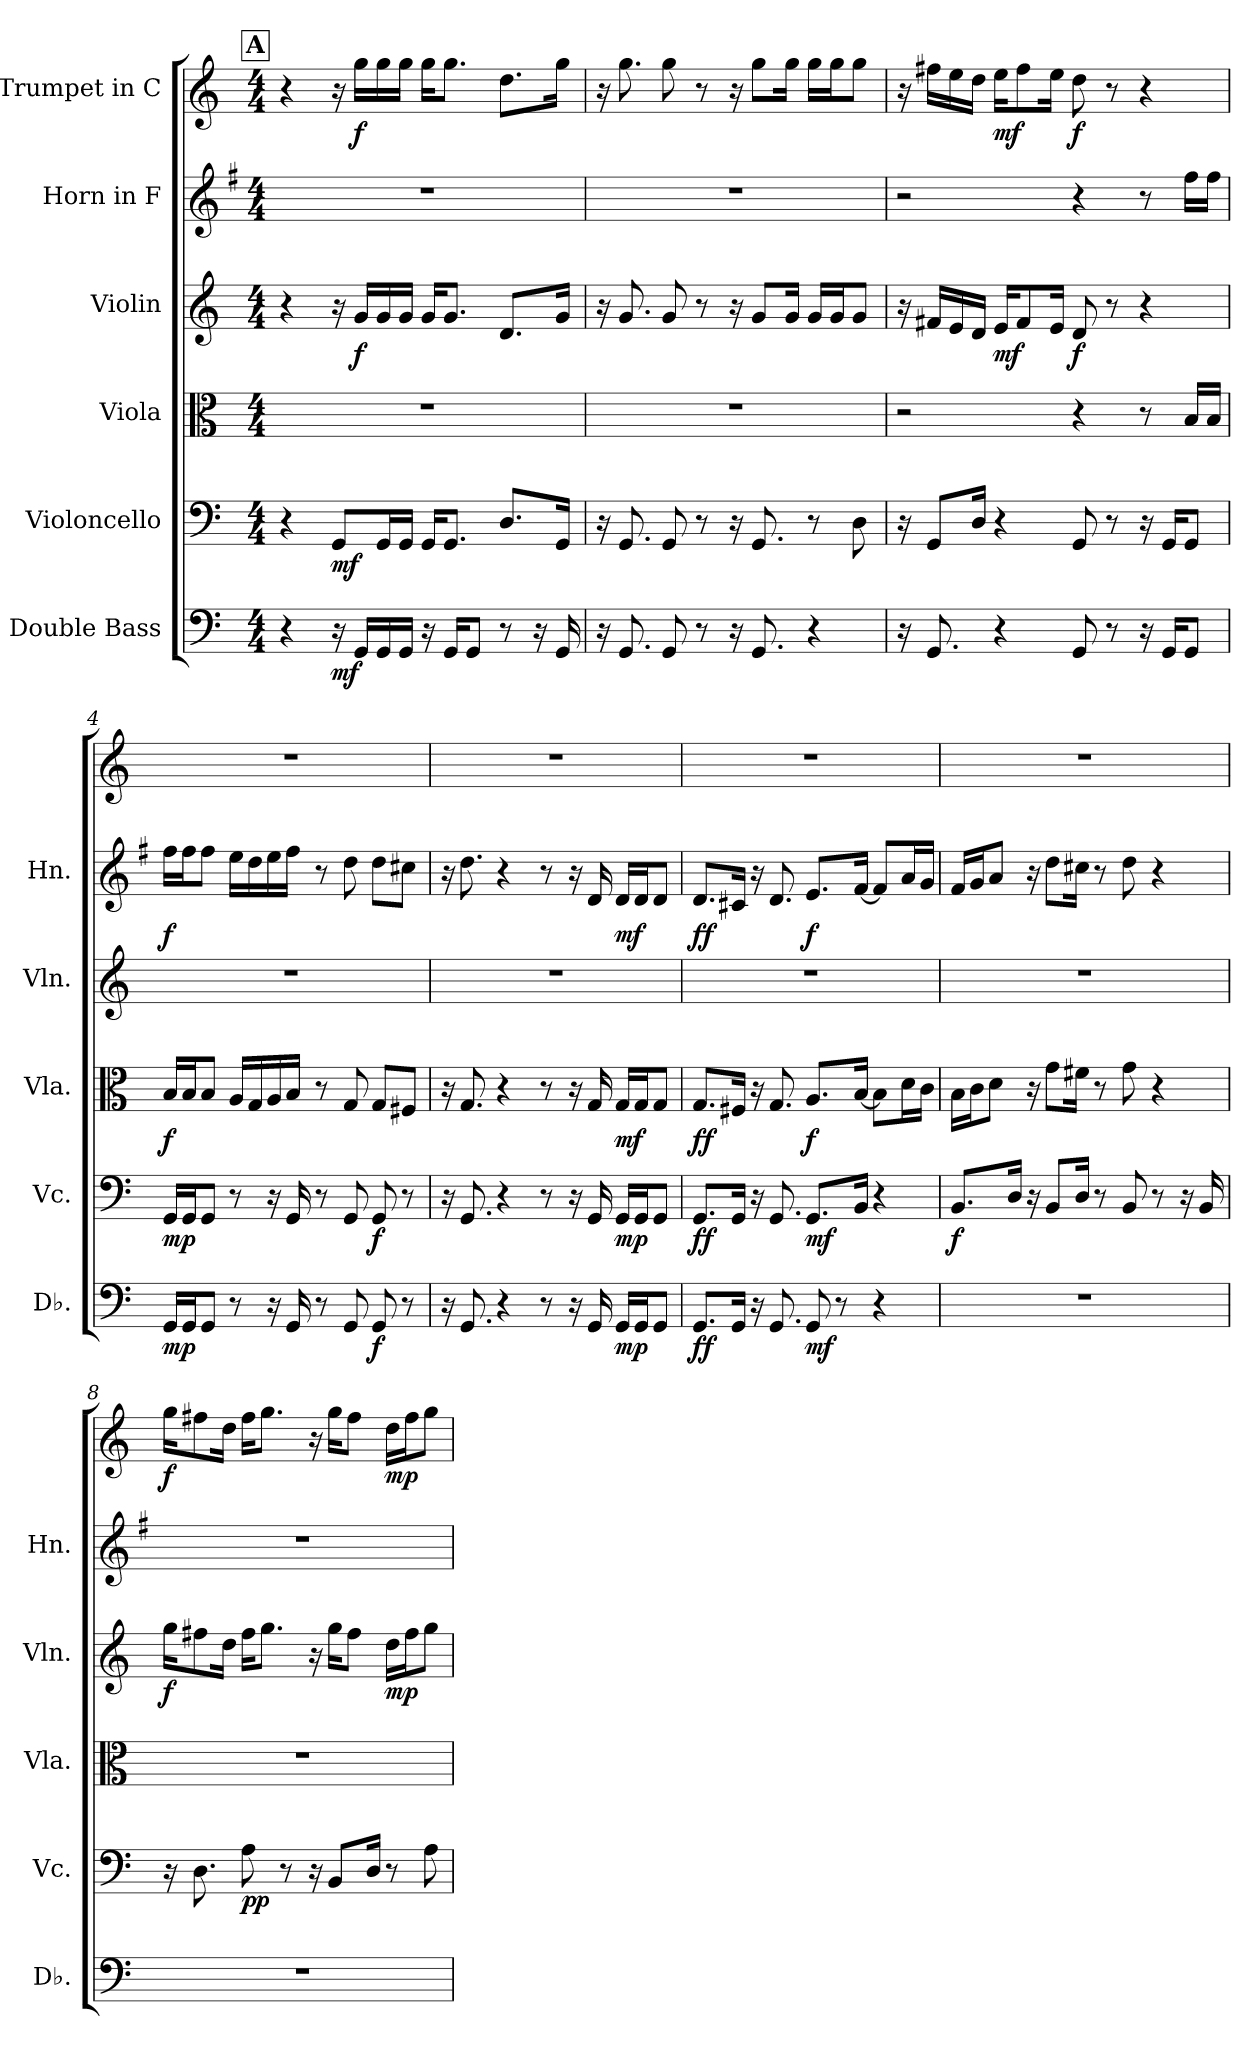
**kern	**dynam	**kern	**dynam	**kern	**dynam	**kern	**dynam	**kern	**dynam	**kern	**dynam
*part6	*part6	*part5	*part5	*part4	*part4	*part3	*part3	*part2	*part2	*part1	*part1
*staff6	*staff6	*staff5	*staff5	*staff4	*staff4	*staff3	*staff3	*staff2	*staff2	*staff1	*staff1
*I"Double Bass	*	*I"Violoncello	*	*I"Viola	*	*I"Violin	*	*I"Horn in F	*	*I"Trumpet in C	*
*I'Db.	*	*I'Vc.	*	*I'Vla.	*	*I'Vln.	*	*I'Hn.	*	*	*
!!LO:PB:g=z
*clefF4	*	*clefF4	*	*clefC3	*	*clefG2	*	*clefG2	*	*clefG2	*
*ITrd7c12	*	*	*	*	*	*	*	*ITrd4c7	*	*	*
*k[]	*	*k[]	*	*k[]	*	*k[]	*	*k[]	*	*k[]	*
*C:	*	*C:	*	*C:	*	*C:	*	*C:	*	*C:	*
*M4/4	*	*M4/4	*	*M4/4	*	*M4/4	*	*M4/4	*	*M4/4	*
*MM110	*	*MM110	*	*MM110	*	*MM110	*	*MM110	*	*MM110	*
!!LO:REH:place=s1:B:color=#000000:enc=box:fs=19.9975:t=A
=1	=1	=1	=1	=1	=1	=1	=1	=1	=1	=1	=1
4r	.	4r	.	1r	.	4r	.	1r	.	4r	.
16r	mf	8GGi/L	mf	.	.	16r	.	.	.	16r	.
16GGGi/LL	.	.	.	.	.	16gi/LL	f	.	.	16ggi\LL	f
16GGGi/	.	16GGi/L	.	.	.	16gi/	.	.	.	16ggi\	.
16GGGi/JJ	.	16GGi/JJ	.	.	.	16gi/JJ	.	.	.	16ggi\JJ	.
16r	.	16GGi/KL	.	.	.	16gi/KL	.	.	.	16ggi\KL	.
16GGGi/KL	.	8.GGi/J	.	.	.	8.gi/J	.	.	.	8.ggi\J	.
8GGGi/J	.	.	.	.	.	.	.	.	.	.	.
8r	.	8.Di/L	.	.	.	8.di/L	.	.	.	8.ddi\L	.
16r	.	.	.	.	.	.	.	.	.	.	.
16GGGi/	.	16GGi/Jk	.	.	.	16gi/Jk	.	.	.	16ggi\Jk	.
=2	=2	=2	=2	=2	=2	=2	=2	=2	=2	=2	=2
16r	.	16r	.	1r	.	16r	.	1r	.	16r	.
8.GGGi/	.	8.GGi/	.	.	.	8.gi/	.	.	.	8.ggi\	.
8GGGi/	.	8GGi/	.	.	.	8gi/	.	.	.	8ggi\	.
8r	.	8r	.	.	.	8r	.	.	.	8r	.
16r	.	16r	.	.	.	16r	.	.	.	16r	.
8.GGGi/	.	8.GGi/	.	.	.	8gi/L	.	.	.	8ggi\L	.
.	.	.	.	.	.	16gi/Jk	.	.	.	16ggi\Jk	.
4r	.	8r	.	.	.	16gi/LL	.	.	.	16ggi\LL	.
.	.	.	.	.	.	16gi/J	.	.	.	16ggi\J	.
.	.	8Di\	.	.	.	8gi/J	.	.	.	8ggi\J	.
=3	=3	=3	=3	=3	=3	=3	=3	=3	=3	=3	=3
16r	.	16r	.	2r	.	16r	.	2r	.	16r	.
8.GGGi/	.	8GGi/L	.	.	.	16f#Xi/LL	.	.	.	16ff#Xi\LL	.
.	.	.	.	.	.	16ei/	.	.	.	16eei\	.
.	.	16Di/Jk	.	.	.	16di/JJ	.	.	.	16ddi\JJ	.
4r	.	4r	.	.	.	16ei/KL	mf	.	.	16eei\KL	mf
.	.	.	.	.	.	8f#i/	.	.	.	8ff#i\	.
.	.	.	.	.	.	16ei/Jk	.	.	.	16eei\Jk	.
8GGGi/	.	8GGi/	.	4r	.	8di/	f	4r	.	8ddi\	f
8r	.	8r	.	.	.	8r	.	.	.	8r	.
16r	.	16r	.	8r	.	4r	.	8r	.	4r	.
16GGGi/KL	.	16GGi/KL	.	.	.	.	.	.	.	.	.
8GGGi/J	.	8GGi/J	.	16Bi/LL	.	.	.	16bi\LL	.	.	.
.	.	.	.	16Bi/JJ	.	.	.	16bi\JJ	.	.	.
!!LO:LB:g=z
=4	=4	=4	=4	=4	=4	=4	=4	=4	=4	=4	=4
16GGGi/LL	mp	16GGi/LL	mp	16Bi/LL	f	1r	.	16bi\LL	f	1r	.
16GGGi/J	.	16GGi/J	.	16Bi/J	.	.	.	16bi\J	.	.	.
8GGGi/J	.	8GGi/J	.	8Bi/J	.	.	.	8bi\J	.	.	.
8r	.	8r	.	16Ai/LL	.	.	.	16ai\LL	.	.	.
.	.	.	.	16Gi/	.	.	.	16gi\	.	.	.
16r	.	16r	.	16Ai/	.	.	.	16ai\	.	.	.
16GGGi/	.	16GGi/	.	16Bi/JJ	.	.	.	16bi\JJ	.	.	.
8r	.	8r	.	8r	.	.	.	8r	.	.	.
8GGGi/	.	8GGi/	.	8Gi/	.	.	.	8gi\	.	.	.
8GGGi/	f	8GGi/	f	8Gi/L	.	.	.	8gi\L	.	.	.
8r	.	8r	.	8F#Xi/J	.	.	.	8f#Xi\J	.	.	.
=5	=5	=5	=5	=5	=5	=5	=5	=5	=5	=5	=5
16r	.	16r	.	16r	.	1r	.	16r	.	1r	.
8.GGGi/	.	8.GGi/	.	8.Gi/	.	.	.	8.gi\	.	.	.
4r	.	4r	.	4r	.	.	.	4r	.	.	.
8r	.	8r	.	8r	.	.	.	8r	.	.	.
16r	.	16r	.	16r	.	.	.	16r	.	.	.
16GGGi/	.	16GGi/	.	16Gi/	.	.	.	16Gi/	.	.	.
16GGGi/LL	mp	16GGi/LL	mp	16Gi/LL	mf	.	.	16Gi/LL	mf	.	.
16GGGi/J	.	16GGi/J	.	16Gi/J	.	.	.	16Gi/J	.	.	.
8GGGi/J	.	8GGi/J	.	8Gi/J	.	.	.	8Gi/J	.	.	.
=6	=6	=6	=6	=6	=6	=6	=6	=6	=6	=6	=6
8.GGGi/L	ff	8.GGi/L	ff	8.Gi/L	ff	1r	.	8.Gi/L	ff	1r	.
16GGGi/Jk	.	16GGi/Jk	.	16F#Xi/Jk	.	.	.	16F#Xi/Jk	.	.	.
16r	.	16r	.	16r	.	.	.	16r	.	.	.
8.GGGi/	.	8.GGi/	.	8.Gi/	.	.	.	8.Gi/	.	.	.
8GGGi/	mf	8.GGi/L	mf	8.Ai/L	f	.	.	8.Ai/L	f	.	.
8r	.	.	.	.	.	.	.	.	.	.	.
.	.	16BBi/Jk	.	[16Bi/Jk	.	.	.	[16Bi/Jk	.	.	.
4r	.	4r	.	8Bi\L]	.	.	.	8Bi/L]	.	.	.
.	.	.	.	16di\L	.	.	.	16di/L	.	.	.
.	.	.	.	16ci\JJ	.	.	.	16ci/JJ	.	.	.
!!LO:PB:g=z
=7	=7	=7	=7	=7	=7	=7	=7	=7	=7	=7	=7
1r	.	8.BBi/L	f	16Bi\LL	.	1r	.	16Bi/LL	.	1r	.
.	.	.	.	16ci\J	.	.	.	16ci/J	.	.	.
.	.	.	.	8di\J	.	.	.	8di/J	.	.	.
.	.	16Di/Jk	.	.	.	.	.	.	.	.	.
.	.	16r	.	16r	.	.	.	16r	.	.	.
.	.	8BBi/L	.	8gi\L	.	.	.	8gi\L	.	.	.
.	.	16Di/Jk	.	16f#Xi\Jk	.	.	.	16f#Xi\Jk	.	.	.
.	.	8r	.	8r	.	.	.	8r	.	.	.
.	.	8BBi/	.	8gi\	.	.	.	8gi\	.	.	.
.	.	8r	.	4r	.	.	.	4r	.	.	.
.	.	16r	.	.	.	.	.	.	.	.	.
.	.	16BBi/	.	.	.	.	.	.	.	.	.
=8	=8	=8	=8	=8	=8	=8	=8	=8	=8	=8	=8
1r	.	16r	.	1r	.	16ggi\KL	f	1r	.	16ggi\KL	f
.	.	8.Di\	.	.	.	8ff#Xi\	.	.	.	8ff#Xi\	.
.	.	.	.	.	.	16ddi\Jk	.	.	.	16ddi\Jk	.
.	.	8Ai\	pp	.	.	16ff#i\KL	.	.	.	16ff#i\KL	.
.	.	.	.	.	.	8.ggi\J	.	.	.	8.ggi\J	.
.	.	8r	.	.	.	.	.	.	.	.	.
.	.	16r	.	.	.	16r	.	.	.	16r	.
.	.	8BBi/L	.	.	.	16ggi\KL	.	.	.	16ggi\KL	.
.	.	.	.	.	.	8ff#i\J	.	.	.	8ff#i\J	.
.	.	16Di/Jk	.	.	.	.	.	.	.	.	.
.	.	8r	.	.	.	16ddi\LL	mp	.	.	16ddi\LL	mp
.	.	.	.	.	.	16ff#i\J	.	.	.	16ff#i\J	.
.	.	8Ai\	.	.	.	8ggi\J	.	.	.	8ggi\J	.
=	=	=	=	=	=	=	=	=	=	=	=
*-	*-	*-	*-	*-	*-	*-	*-	*-	*-	*-	*-
